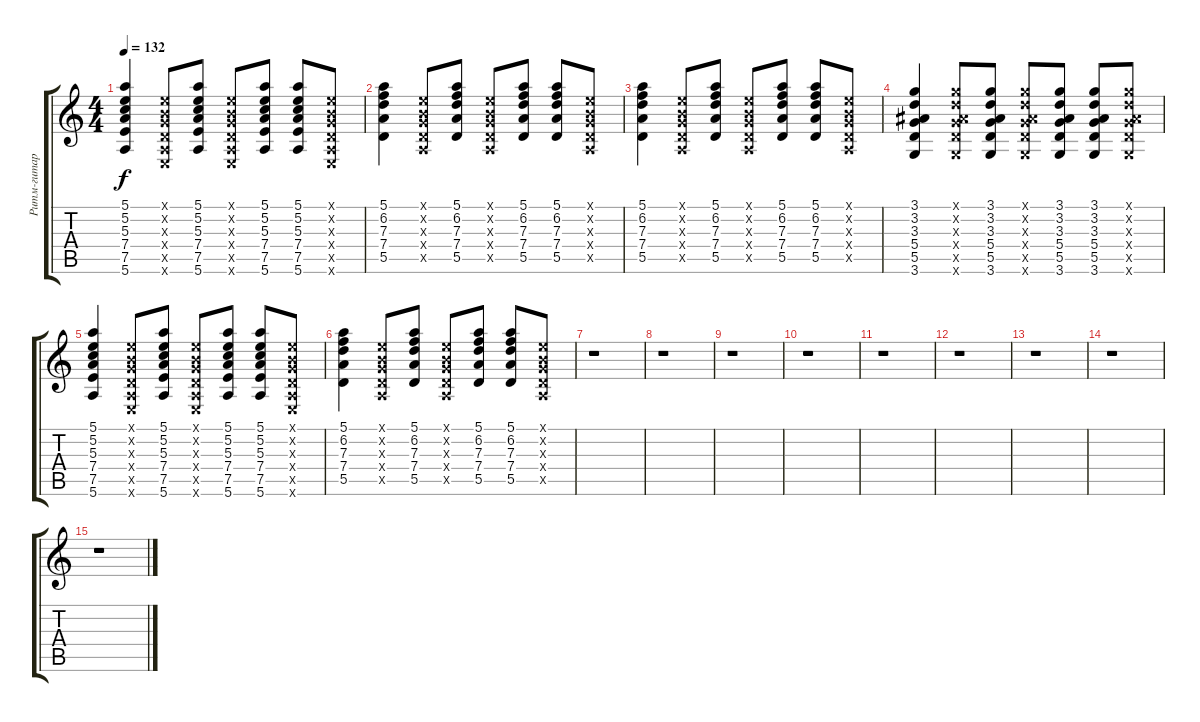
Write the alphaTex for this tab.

\track ("Ритм-гитара" "Ритм-гитар") {instrument acousticguitarsteel}
\staff {score tabs}
\tuning (E4 B3 G3 D3 A2 E2) {hide}
\ts (4 4)
\tempo 132
\clef g2
\ks c
(5.1 5.2 5.3 7.4 7.5 5.6).4{dy f} (0.1{x} 0.2{x} 0.3{x} 0.4{x} 0.5{x} 0.6{x}).8 (5.1 5.2 5.3 7.4 7.5 5.6).8 (0.1{x} 0.2{x} 0.3{x} 0.4{x} 0.5{x} 0.6{x}).8 (5.1 5.2 5.3 7.4 7.5 5.6).8 (5.1 5.2 5.3 7.4 7.5 5.6).8 (0.1{x} 0.2{x} 0.3{x} 0.4{x} 0.5{x} 0.6{x}).8 |
(5.1 6.2 7.3 7.4 5.5).4 (0.1{x} 0.2{x} 0.3{x} 0.4{x} 0.5{x}).8 (5.1 6.2 7.3 7.4 5.5).8 (0.1{x} 0.2{x} 0.3{x} 0.4{x} 0.5{x}).8 (5.1 6.2 7.3 7.4 5.5).8 (5.1 6.2 7.3 7.4 5.5).8 (0.1{x} 0.2{x} 0.3{x} 0.4{x} 0.5{x}).8 |
(5.1 6.2 7.3 7.4 5.5).4 (0.1{x} 0.2{x} 0.3{x} 0.4{x} 0.5{x}).8 (5.1 6.2 7.3 7.4 5.5).8 (0.1{x} 0.2{x} 0.3{x} 0.4{x} 0.5{x}).8 (5.1 6.2 7.3 7.4 5.5).8 (5.1 6.2 7.3 7.4 5.5).8 (0.1{x} 0.2{x} 0.3{x} 0.4{x} 0.5{x}).8 |
(3.1 3.2 3.3 5.4 5.5 3.6).4 (3.1{x} 3.2{x} 3.3{x} 5.4{x} 5.5{x} 3.6{x}).8 (3.1 3.2 3.3 5.4 5.5 3.6).8 (3.1{x} 3.2{x} 3.3{x} 5.4{x} 5.5{x} 3.6{x}).8 (3.1 3.2 3.3 5.4 5.5 3.6).8 (3.1 3.2 3.3 5.4 5.5 3.6).8 (3.1{x} 3.2{x} 3.3{x} 5.4{x} 5.5{x} 3.6{x}).8 |
(5.1 5.2 5.3 7.4 7.5 5.6).4 (0.1{x} 0.2{x} 0.3{x} 0.4{x} 0.5{x} 0.6{x}).8 (5.1 5.2 5.3 7.4 7.5 5.6).8 (0.1{x} 0.2{x} 0.3{x} 0.4{x} 0.5{x} 0.6{x}).8 (5.1 5.2 5.3 7.4 7.5 5.6).8 (5.1 5.2 5.3 7.4 7.5 5.6).8 (0.1{x} 0.2{x} 0.3{x} 0.4{x} 0.5{x} 0.6{x}).8 |
(5.1 6.2 7.3 7.4 5.5).4 (0.1{x} 0.2{x} 0.3{x} 0.4{x} 0.5{x}).8 (5.1 6.2 7.3 7.4 5.5).8 (0.1{x} 0.2{x} 0.3{x} 0.4{x} 0.5{x}).8 (5.1 6.2 7.3 7.4 5.5).8 (5.1 6.2 7.3 7.4 5.5).8 (0.1{x} 0.2{x} 0.3{x} 0.4{x} 0.5{x}).8 |
r.1 |
r.1 |
r.1 |
r.1 |
r.1 |
r.1 |
r.1 |
r.1 |
r.1
